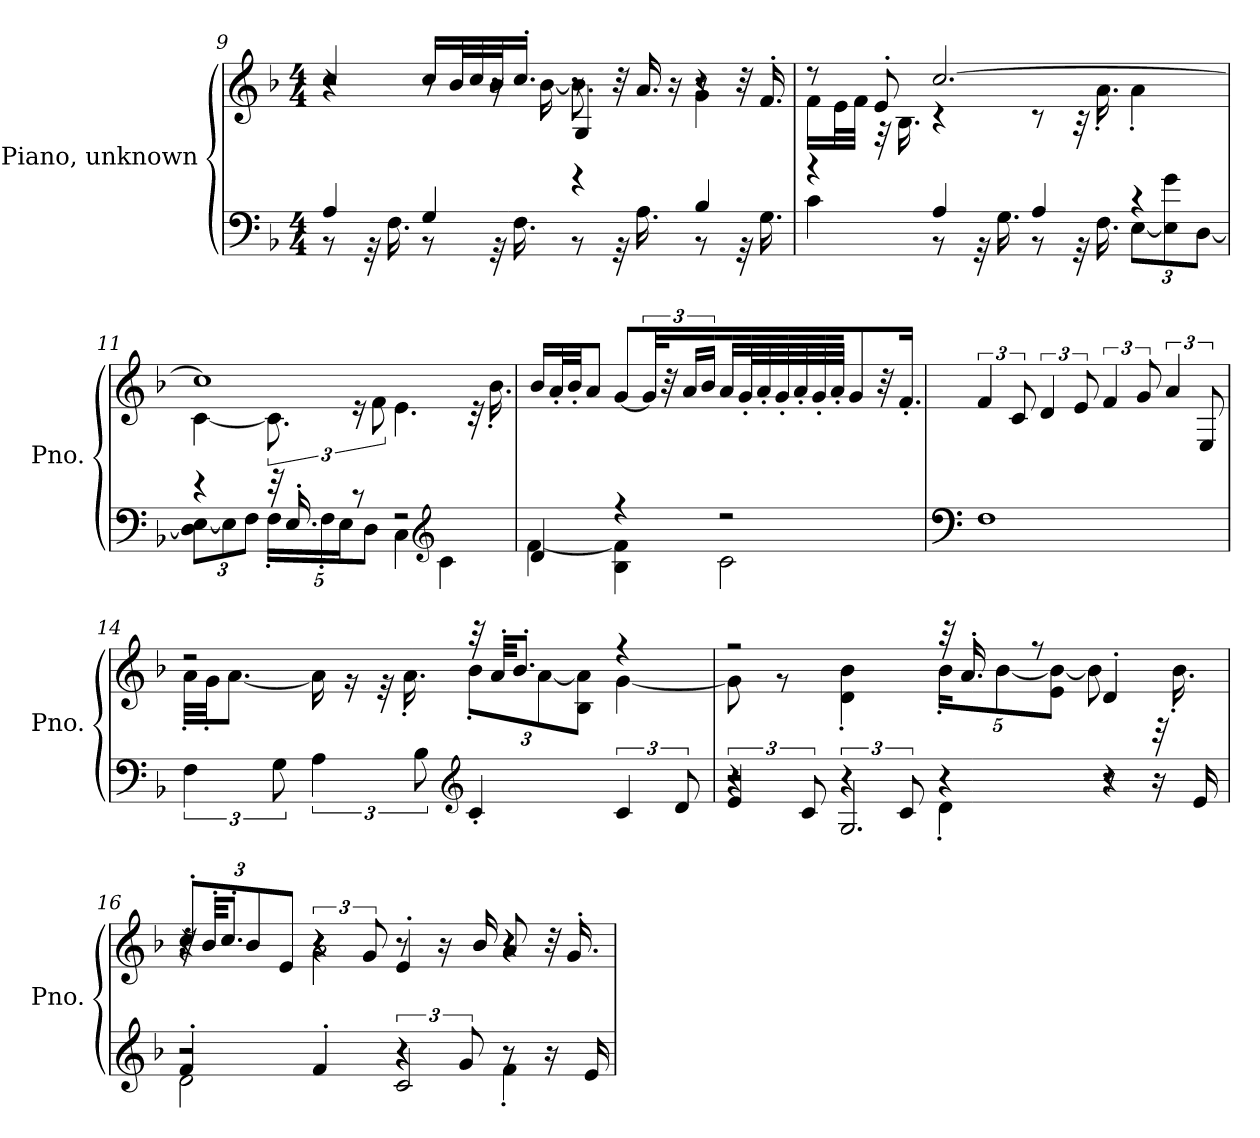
**kern	**kern
*part1	*part1
*staff2	*staff1
*I"Piano, unknown	*
*I'Pno.	*
*clefF4	*clefG2
*k[b-]	*k[b-]
*M4/4	*M4/4
=9	=9
*^	*^
*	*	*	*^
4A/	8r	4cc/	4r	2r
.	32r	.	.	.
.	16.F\	.	.	.
4G/	8r	16cc/LL	8r	.
.	.	32b-/L	.	.
.	.	32cc/	.	.
.	32r	32b-/J	16r	.
.	16.F\	16.cc'/JJ	.	.
.	.	.	[16b-\	.
4r	8r	8r	8.b-\]	4G/
.	32r	32r	.	.
.	16.A\	16.a/	.	.
.	.	.	16r	.
4B-/	8r	8r	4g\	4r
.	32r	32r	.	.
.	16.G\	16.f'/	.	.
*	*	*	*v	*v
!!LO:LB:g=z
=10	=10	=10	=10
4r	4c\	8r	16f\LL
.	.	.	32e\L
.	.	.	32f\JJJ
.	.	8e'/	32r
.	.	.	16.B-\
4A/	8r	[2.cc/	4r
.	32r	.	.
.	16.G\	.	.
4A/	8r	.	8r
.	32r	.	32r
.	16.F\	.	16.a'\
*	*Xbrackettup	*	*
4r	[12E\L	.	4a'\
.	12E\] 12g\	.	.
.	[12D\J	.	.
=11	=11	=11	=11
4r	12D\] [12E\L	1cc]	[4c\
.	12E\]	.	.
.	12F\J	.	.
32r	20F'\LL	.	12.c\]
16.E'/	.	.	.
.	20F'\	.	.
.	20E\J	.	.
8r	.	.	24r
.	10D\J	.	.
.	.	.	12f\
2r	4C\	.	4.e\
*clefG2	*	*	*
.	4c\	.	.
.	.	.	32r
.	.	.	16.b-'\
*	*	*v	*v
!!LO:LB:g=z
=12	=12	=12
4d/	[4f\	16b-/LL
.	.	32a'/L
.	.	32b-'/JJ
.	.	8a/J
4r	4B-\ 4f\]	[8g/L
.	.	48g/Jkk]
.	.	48r
.	.	24a/LL
.	.	24b-/JJ
2r	2c\	16a/LL
.	.	32g'/L
.	.	32a'/
.	.	32g'/
.	.	32a'/
.	.	32g'/
.	.	32a'/JJJ
.	.	8g/
.	.	32r
.	.	16.f'/
*v	*v	*
=13	=13
*clefF4	*
1F	6f/
.	12c/
.	6d/
.	12e/
.	6f/
.	12g/
.	6a/
.	12E/
!!LO:PB:g=z
=14	=14
*brackettup	*
*	*^
6F\	2r	32a'\LLL
.	.	32g'\JJ
.	.	[8.a\J
12G\	.	.
6A\	.	16a\]
.	.	16r
.	.	32r
.	.	16.a'\
12B-\	.	.
*clefG2	*	*
*	*	*Xbrackettup
4c'/	32r	12b-'\L
.	32a'/KKL	.
.	8.b-'/J	.
.	.	[12a\
.	.	12B-\ 12a\]J
6c/	4r	[4g\
12d/	.	.
=15	=15	=15
*^	*	*
*	*^	*	*
6e/	2r	4r	2r	8g\]
.	.	.	.	8r
12c/	.	.	.	.
6r	.	2.G/	.	4d\' 4b-\'
12c/	.	.	.	.
4r	4d'\	.	32r	20b-'\KL
.	.	.	16.a'/	.
.	.	.	.	[10b-\
.	.	.	8r	.
.	.	.	.	10e\ 10b-\_J
8r	4r	.	4d'/	8b-\]
16r	.	.	.	32r
.	.	.	.	16.b-'\
16e/	.	.	.	.
!!LO:LB:g=z
=16	=16	=16	=16	=16
*	*	*	*	*^
4f'/	2d\	2r	32r	4r	12cc'/L
.	.	.	32b-'/KKL	.	.
.	.	.	8.cc'/J	.	.
.	.	.	.	.	12b-/
.	.	.	.	.	12e/J
*	*	*	*	*	*brackettup
4f'/	.	.	4r	2a\	6r
.	.	.	.	.	12g/
6r	4r	2c/	4e'/	.	8r
.	.	.	.	.	16r
12g/	.	.	.	.	.
.	.	.	.	.	16b-/
8r	4f'\	.	4r	4r	8a/
16r	.	.	.	.	32r
.	.	.	.	.	16.g'/
16e/	.	.	.	.	.
*v	*v	*v	*	*	*
*	*v	*v	*v
=	=
*-	*-
